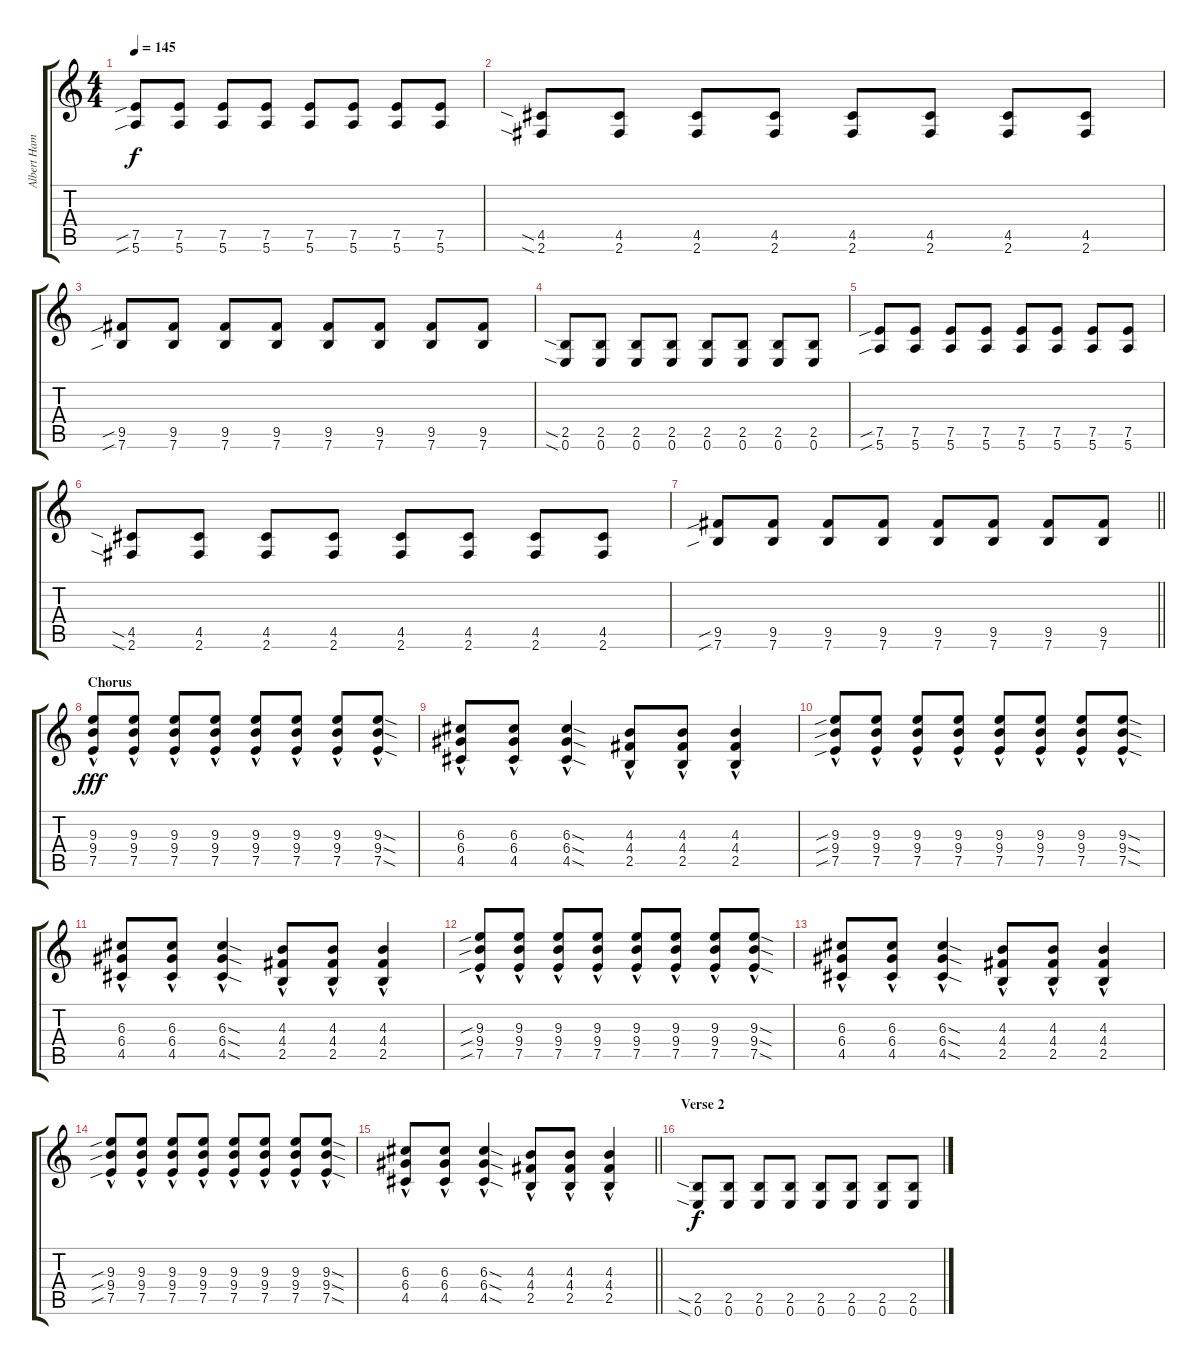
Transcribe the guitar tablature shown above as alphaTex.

\track ("Albert Hammond Jr." "Albert Ham") {instrument electricguitarjazz}
\staff {score tabs}
\tuning (E4 B3 G3 D3 A2 E2) {hide}
\ts (4 4)
\tempo 145
\clef g2
\ks c
(7.5{sib} 5.6{sib}).8{dy f} (7.5 5.6).8 (7.5 5.6).8 (7.5 5.6).8 (7.5 5.6).8 (7.5 5.6).8 (7.5 5.6).8 (7.5 5.6).8 |
(4.5{sia} 2.6{sia}).8 (4.5 2.6).8 (4.5 2.6).8 (4.5 2.6).8 (4.5 2.6).8 (4.5 2.6).8 (4.5 2.6).8 (4.5 2.6).8 |
(9.5{sib} 7.6{sib}).8 (9.5 7.6).8 (9.5 7.6).8 (9.5 7.6).8 (9.5 7.6).8 (9.5 7.6).8 (9.5 7.6).8 (9.5 7.6).8 |
(2.5{sia} 0.6{sia}).8 (2.5 0.6).8 (2.5 0.6).8 (2.5 0.6).8 (2.5 0.6).8 (2.5 0.6).8 (2.5 0.6).8 (2.5 0.6).8 |
(7.5{sib} 5.6{sib}).8 (7.5 5.6).8 (7.5 5.6).8 (7.5 5.6).8 (7.5 5.6).8 (7.5 5.6).8 (7.5 5.6).8 (7.5 5.6).8 |
(4.5{sia} 2.6{sia}).8 (4.5 2.6).8 (4.5 2.6).8 (4.5 2.6).8 (4.5 2.6).8 (4.5 2.6).8 (4.5 2.6).8 (4.5 2.6).8 |
\barLineRight lightlight
(9.5{sib} 7.6{sib}).8 (9.5 7.6).8 (9.5 7.6).8 (9.5 7.6).8 (9.5 7.6).8 (9.5 7.6).8 (9.5 7.6).8 (9.5 7.6).8 |
\section ("" "Chorus")
(9.3{hac} 9.4{hac} 7.5{hac}).8{dy fff} (9.3{hac} 9.4{hac} 7.5{hac}).8 (9.3{hac} 9.4{hac} 7.5{hac}).8 (9.3{hac} 9.4{hac} 7.5{hac}).8 (9.3{hac} 9.4{hac} 7.5{hac}).8 (9.3{hac} 9.4{hac} 7.5{hac}).8 (9.3{hac} 9.4{hac} 7.5{hac}).8 (9.3{sod hac} 9.4{sod hac} 7.5{sod hac}).8 |
(6.3{hac} 6.4{hac} 4.5{hac}).8 (6.3{hac} 6.4{hac} 4.5{hac}).8 (6.3{sod hac} 6.4{sod hac} 4.5{sod hac}).4 (4.3{hac} 4.4{hac} 2.5{hac}).8 (4.3{hac} 4.4{hac} 2.5{hac}).8 (4.3{hac} 4.4{hac} 2.5{hac}).4 |
(9.3{sib hac} 9.4{sib hac} 7.5{sib hac}).8 (9.3{hac} 9.4{hac} 7.5{hac}).8 (9.3{hac} 9.4{hac} 7.5{hac}).8 (9.3{hac} 9.4{hac} 7.5{hac}).8 (9.3{hac} 9.4{hac} 7.5{hac}).8 (9.3{hac} 9.4{hac} 7.5{hac}).8 (9.3{hac} 9.4{hac} 7.5{hac}).8 (9.3{sod hac} 9.4{sod hac} 7.5{sod hac}).8 |
(6.3{hac} 6.4{hac} 4.5{hac}).8 (6.3{hac} 6.4{hac} 4.5{hac}).8 (6.3{sod hac} 6.4{sod hac} 4.5{sod hac}).4 (4.3{hac} 4.4{hac} 2.5{hac}).8 (4.3{hac} 4.4{hac} 2.5{hac}).8 (4.3{hac} 4.4{hac} 2.5{hac}).4 |
(9.3{sib hac} 9.4{sib hac} 7.5{sib hac}).8 (9.3{hac} 9.4{hac} 7.5{hac}).8 (9.3{hac} 9.4{hac} 7.5{hac}).8 (9.3{hac} 9.4{hac} 7.5{hac}).8 (9.3{hac} 9.4{hac} 7.5{hac}).8 (9.3{hac} 9.4{hac} 7.5{hac}).8 (9.3{hac} 9.4{hac} 7.5{hac}).8 (9.3{sod hac} 9.4{sod hac} 7.5{sod hac}).8 |
(6.3{hac} 6.4{hac} 4.5{hac}).8 (6.3{hac} 6.4{hac} 4.5{hac}).8 (6.3{sod hac} 6.4{sod hac} 4.5{sod hac}).4 (4.3{hac} 4.4{hac} 2.5{hac}).8 (4.3{hac} 4.4{hac} 2.5{hac}).8 (4.3{hac} 4.4{hac} 2.5{hac}).4 |
(9.3{sib hac} 9.4{sib hac} 7.5{sib hac}).8 (9.3{hac} 9.4{hac} 7.5{hac}).8 (9.3{hac} 9.4{hac} 7.5{hac}).8 (9.3{hac} 9.4{hac} 7.5{hac}).8 (9.3{hac} 9.4{hac} 7.5{hac}).8 (9.3{hac} 9.4{hac} 7.5{hac}).8 (9.3{hac} 9.4{hac} 7.5{hac}).8 (9.3{sod hac} 9.4{sod hac} 7.5{sod hac}).8 |
\barLineRight lightlight
(6.3{hac} 6.4{hac} 4.5{hac}).8 (6.3{hac} 6.4{hac} 4.5{hac}).8 (6.3{sod hac} 6.4{sod hac} 4.5{sod hac}).4 (4.3{hac} 4.4{hac} 2.5{hac}).8 (4.3{hac} 4.4{hac} 2.5{hac}).8 (4.3{hac} 4.4{hac} 2.5{hac}).4 |
\section ("" "Verse 2")
(2.5{sia} 0.6{sia}).8{dy f} (2.5 0.6).8 (2.5 0.6).8 (2.5 0.6).8 (2.5 0.6).8 (2.5 0.6).8 (2.5 0.6).8 (2.5 0.6).8
